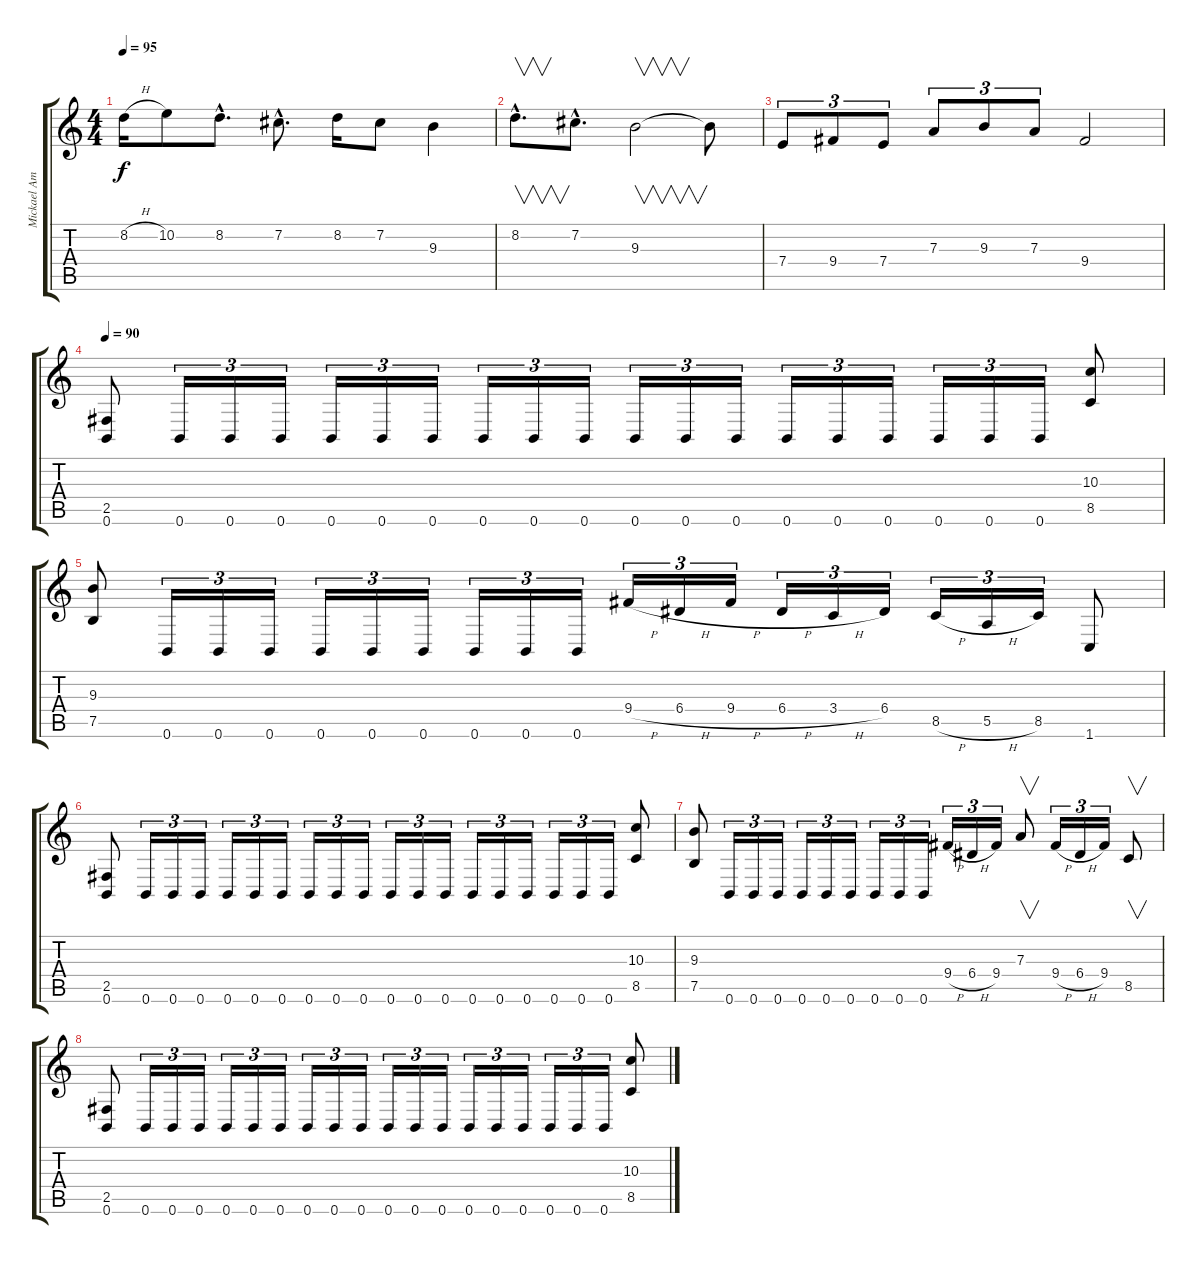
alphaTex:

\track ("Mickael Amott" "Mickael Am") {instrument distortionguitar}
\staff {score tabs}
\tuning (B3 Gb3 D3 A2 E2 B1) {hide}
\ts (4 4)
\tempo 95
\clef g2
\ks c
8.2{h}.16{dy f} 10.2.8 8.2{hac}.8{d} 7.2{hac}.8{d} 8.2.16 7.2.8 9.3.4 |
8.2{hac}.8{v d} 7.2{hac}.8{d} 9.3.2{v} 9.3{t}.8 |
7.4.8{tu (3 2)} 9.4.8{tu (3 2)} 7.4.8{tu (3 2)} 7.3.8{tu (3 2)} 9.3.8{tu (3 2)} 7.3.8{tu (3 2)} 9.4.2 |
\tempo 90
(2.5 0.6).8 0.6.16{tu (3 2)} 0.6.16{tu (3 2)} 0.6.16{tu (3 2)} 0.6.16{tu (3 2)} 0.6.16{tu (3 2)} 0.6.16{tu (3 2)} 0.6.16{tu (3 2)} 0.6.16{tu (3 2)} 0.6.16{tu (3 2)} 0.6.16{tu (3 2)} 0.6.16{tu (3 2)} 0.6.16{tu (3 2)} 0.6.16{tu (3 2)} 0.6.16{tu (3 2)} 0.6.16{tu (3 2)} 0.6.16{tu (3 2)} 0.6.16{tu (3 2)} 0.6.16{tu (3 2)} (10.3 8.5).8 |
(9.3 7.5).8 0.6.16{tu (3 2)} 0.6.16{tu (3 2)} 0.6.16{tu (3 2)} 0.6.16{tu (3 2)} 0.6.16{tu (3 2)} 0.6.16{tu (3 2)} 0.6.16{tu (3 2)} 0.6.16{tu (3 2)} 0.6.16{tu (3 2)} 9.4{h}.16{tu (3 2)} 6.4{h}.16{tu (3 2)} 9.4{h}.16{tu (3 2)} 6.4{h}.16{tu (3 2)} 3.4{h}.16{tu (3 2)} 6.4.16{tu (3 2)} 8.5{h}.16{tu (3 2)} 5.5{h}.16{tu (3 2)} 8.5.16{tu (3 2)} 1.6.8 |
(2.5 0.6).8 0.6.16{tu (3 2)} 0.6.16{tu (3 2)} 0.6.16{tu (3 2)} 0.6.16{tu (3 2)} 0.6.16{tu (3 2)} 0.6.16{tu (3 2)} 0.6.16{tu (3 2)} 0.6.16{tu (3 2)} 0.6.16{tu (3 2)} 0.6.16{tu (3 2)} 0.6.16{tu (3 2)} 0.6.16{tu (3 2)} 0.6.16{tu (3 2)} 0.6.16{tu (3 2)} 0.6.16{tu (3 2)} 0.6.16{tu (3 2)} 0.6.16{tu (3 2)} 0.6.16{tu (3 2)} (10.3 8.5).8 |
(9.3 7.5).8 0.6.16{tu (3 2)} 0.6.16{tu (3 2)} 0.6.16{tu (3 2)} 0.6.16{tu (3 2)} 0.6.16{tu (3 2)} 0.6.16{tu (3 2)} 0.6.16{tu (3 2)} 0.6.16{tu (3 2)} 0.6.16{tu (3 2)} 9.4{h}.16{tu (3 2)} 6.4{h}.16{tu (3 2)} 9.4.16{tu (3 2)} 7.3.8{v} 9.4{h}.16{tu (3 2)} 6.4{h}.16{tu (3 2)} 9.4.16{tu (3 2)} 8.5.8{v} |
(2.5 0.6).8 0.6.16{tu (3 2)} 0.6.16{tu (3 2)} 0.6.16{tu (3 2)} 0.6.16{tu (3 2)} 0.6.16{tu (3 2)} 0.6.16{tu (3 2)} 0.6.16{tu (3 2)} 0.6.16{tu (3 2)} 0.6.16{tu (3 2)} 0.6.16{tu (3 2)} 0.6.16{tu (3 2)} 0.6.16{tu (3 2)} 0.6.16{tu (3 2)} 0.6.16{tu (3 2)} 0.6.16{tu (3 2)} 0.6.16{tu (3 2)} 0.6.16{tu (3 2)} 0.6.16{tu (3 2)} (10.3 8.5).8
